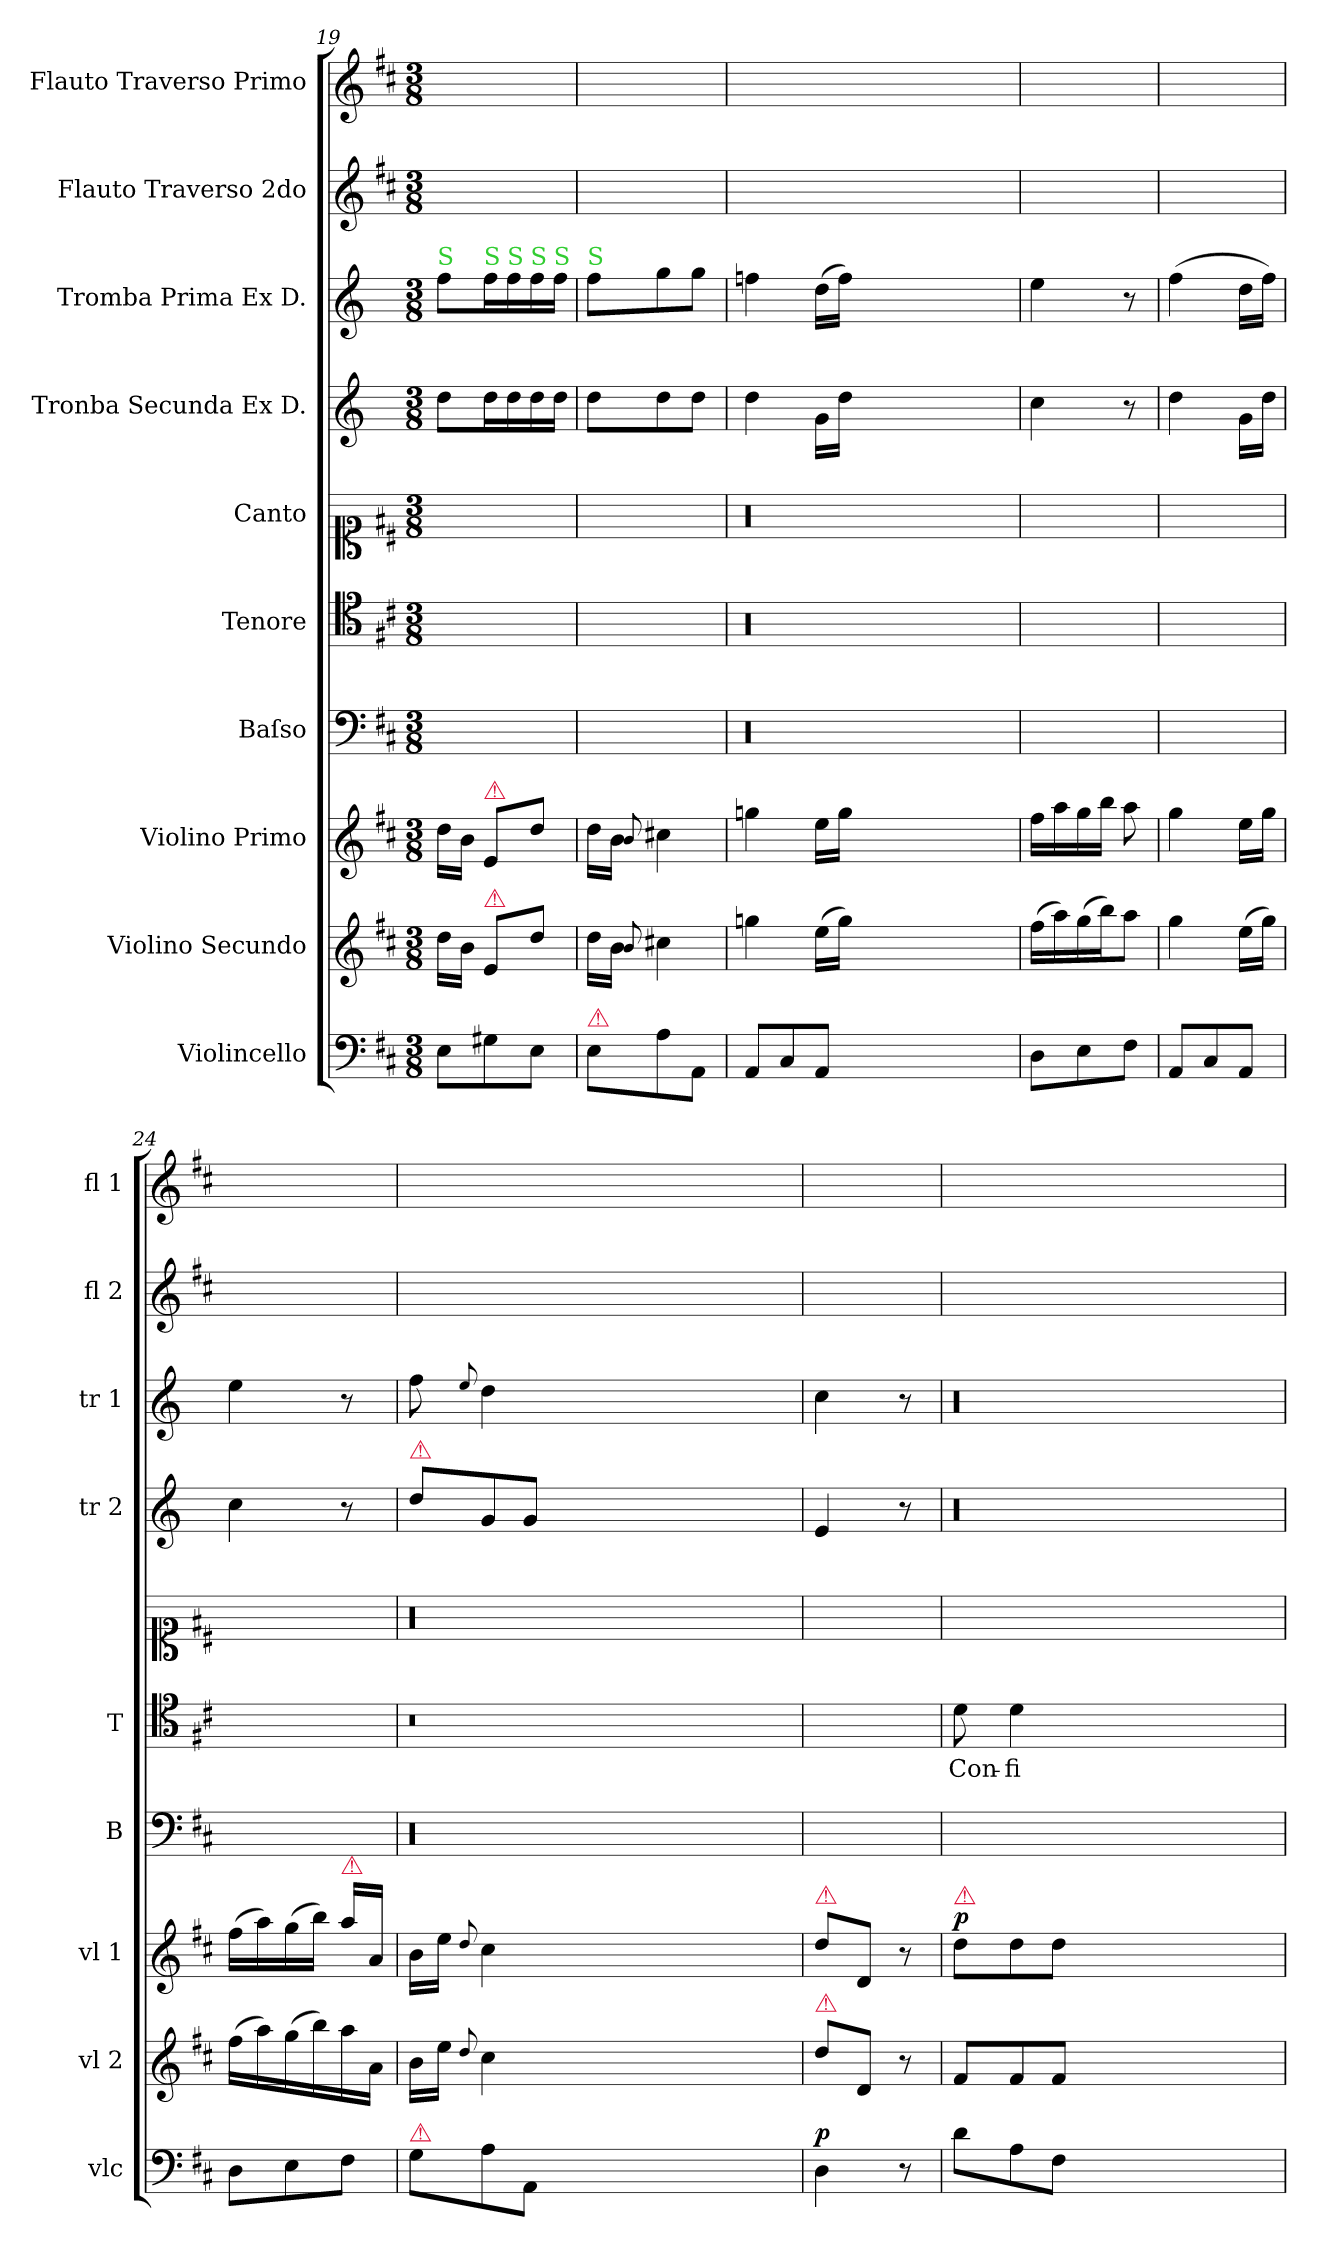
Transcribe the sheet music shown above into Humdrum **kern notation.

**kern	**dynam	**kern	**dynam	**kern	**dynam	**kern	**kern	**text	**kern	**kern	**kern	**kern	**kern
*part10	*part10	*part9	*part9	*part8	*part8	*part7	*part6	*part6	*part5	*part4	*part3	*part2	*part1
*staff10	*staff10	*staff9	*staff9	*staff8	*staff8	*staff7	*staff6	*staff6	*staff5	*staff4	*staff3	*staff2	*staff1
*I"Violincello	*	*I"Violino Secundo	*	*I"Violino Primo	*	*I"Baſso	*I"Tenore	*	*I"Canto	*I"Tronba Secunda Ex D.	*I"Tromba Prima Ex D.	*I"Flauto Traverso 2do	*I"Flauto Traverso Primo
*I'vlc	*	*I'vl 2	*	*I'vl 1	*	*I'B	*I'T	*	*	*I'tr 2	*I'tr 1	*I'fl 2	*I'fl 1
*clefF4	*	*clefG2	*	*clefG2	*	*clefF4	*clefC4	*	*clefC1	*clefG2	*clefG2	*clefG2	*clefG2
*	*	*	*	*	*	*	*	*	*	*ITrd-1c-2	*ITrd-1c-2	*	*
*k[f#c#]	*	*k[f#c#]	*	*k[f#c#]	*	*k[f#c#]	*k[f#c#]	*	*k[f#c#]	*k[f#c#]	*k[f#c#]	*k[f#c#]	*k[f#c#]
*D:	*	*D:	*	*D:	*	*D:	*D:	*	*D:	*	*	*D:	*D:
*M3/8	*	*M3/8	*	*M3/8	*	*M3/8	*M3/8	*	*M3/8	*M3/8	*M3/8	*M3/8	*M3/8
=19	=19	=19	=19	=19	=19	=19	=19	=19	=19	=19	=19	=19	=19
!	!	!	!	!	!	!	!	!	!	!	!LO:TX:a:color=limegreen:t=S	!	!
8E\L	.	16dd\LL	.	16dd\LL	.	4.ryy	4.ryy	.	4.ryy	8ee\L	8gg\L	4.ryy	4.ryy
.	.	16b\JJ	.	16b\JJ	.	.	.	.	.	.	.	.	.
!	!	!	!	!	!	!	!	!	!	!	!LO:TX:a:color=limegreen:t=S	!	!
!	!	!	!	!LO:TX:a:color=crimson:t=⚠	!	!	!	!	!	!	!	!	!
!	!	!LO:TX:a:color=crimson:t=⚠	!	!	!	!	!	!	!	!	!	!	!
8G#X\	.	8e/L	.	8e/L	.	.	.	.	.	16ee\L	16gg\L	.	.
!	!	!	!	!	!	!	!	!	!	!	!LO:TX:a:color=limegreen:t=S	!	!
.	.	.	.	.	.	.	.	.	.	16ee\	16gg\	.	.
!	!	!	!	!	!	!	!	!	!	!	!LO:TX:a:color=limegreen:t=S	!	!
8E\J	.	8dd\J	.	8dd\J	.	.	.	.	.	16ee\	16gg\	.	.
!	!	!	!	!	!	!	!	!	!	!	!LO:TX:a:color=limegreen:t=S	!	!
.	.	.	.	.	.	.	.	.	.	16ee\JJ	16gg\JJ	.	.
=20	=20	=20	=20	=20	=20	=20	=20	=20	=20	=20	=20	=20	=20
!	!	!	!	!	!	!	!	!	!	!	!LO:TX:a:color=limegreen:t=S	!	!
!LO:TX:a:color=crimson:t=⚠	!	!	!	!	!	!	!	!	!	!	!	!	!
8E\L	.	16dd\LL	.	16dd\LL	.	4.ryy	4.ryy	.	4.ryy	8ee\L	8gg\L	4.ryy	4.ryy
.	.	16b\JJ	.	16b\JJ	.	.	.	.	.	.	.	.	.
.	.	8qqb/	.	8qqb/	.	.	.	.	.	.	.	.	.
8A\	.	4cc#X\	.	4cc#X\	.	.	.	.	.	8ee\	8aa\	.	.
8AA/J	.	.	.	.	.	.	.	.	.	8ee\J	8aa\J	.	.
=21	=21	=21	=21	=21	=21	=21	=21	=21	=21	=21	=21	=21	=21
!	!	!	!	!	!	!LO:N:vis=00	!LO:N:vis=00	!	!LO:N:vis=00	!	!	!	!
8AA/L	.	4ggn\	.	4ggn\	.	1.r	1.r	.	1.r	4ee\	4ggn\	4.ryy	4.ryy
8C#/	.	.	.	.	.	.	.	.	.	.	.	.	.
8AA/J	.	(16ee\LL	.	16ee\LL	.	.	.	.	.	16a\LL	(16ee\LL	.	.
.	.	16gg\JJ)	.	16gg\JJ	.	.	.	.	.	16ee\JJ	16gg\JJ)	.	.
1ryy	.	1ryy	.	1ryy	.	.	.	.	.	1ryy	1ryy	1ryy	1ryy
8ryy	.	8ryy	.	8ryy	.	.	.	.	.	8ryy	8ryy	8ryy	8ryy
=22	=22	=22	=22	=22	=22	=22	=22	=22	=22	=22	=22	=22	=22
8D\L	.	(16ff#\LL	.	16ff#\LL	.	4.ryy	4.ryy	.	4.ryy	4dd\	4ff#\	4.ryy	4.ryy
.	.	16aa\)	.	16aa\	.	.	.	.	.	.	.	.	.
8E\	.	(16gg\	.	16gg\	.	.	.	.	.	.	.	.	.
.	.	16bb\J)	.	16bb\JJ	.	.	.	.	.	.	.	.	.
8F#\J	.	8aa\J	.	8aa\	.	.	.	.	.	8r	8r	.	.
=23	=23	=23	=23	=23	=23	=23	=23	=23	=23	=23	=23	=23	=23
8AA/L	.	4gg\	.	4gg\	.	4.ryy	4.ryy	.	4.ryy	4ee\	(4gg\	4.ryy	4.ryy
8C#/	.	.	.	.	.	.	.	.	.	.	.	.	.
8AA/J	.	(16ee\LL	.	16ee\LL	.	.	.	.	.	16a\LL	16ee\LL	.	.
.	.	16gg\JJ)	.	16gg\JJ	.	.	.	.	.	16ee\JJ	16gg\JJ)	.	.
=24	=24	=24	=24	=24	=24	=24	=24	=24	=24	=24	=24	=24	=24
8D\L	.	(16ff#\LL	.	(16ff#\LL	.	4.ryy	4.ryy	.	4.ryy	4dd\	4ff#\	4.ryy	4.ryy
.	.	16aa\)	.	16aa\)	.	.	.	.	.	.	.	.	.
8E\	.	(16gg\	.	(16gg\	.	.	.	.	.	.	.	.	.
.	.	16bb\)	.	16bb\JJ)	.	.	.	.	.	.	.	.	.
!	!	!	!	!LO:TX:a:color=crimson:t=⚠	!	!	!	!	!	!	!	!	!
8F#\J	.	16aa\	.	16aa\LL	.	.	.	.	.	8r	8r	.	.
.	.	16a\JJ	.	16a/JJ	.	.	.	.	.	.	.	.	.
=25	=25	=25	=25	=25	=25	=25	=25	=25	=25	=25	=25	=25	=25
!	!	!	!	!	!	!	!	!	!	!LO:TX:a:color=crimson:t=⚠	!	!	!
!LO:TX:a:color=crimson:t=⚠	!	!	!	!	!	!	!	!	!	!	!	!	!
!	!	!	!	!	!	!LO:N:vis=00	!LO:N:vis=0	!	!LO:N:vis=00	!	!	!	!
8G\L	.	16b\LL	.	16b\LL	.	1.r	2.r	.	1.r	8ee\L	8gg\	4.ryy	4.ryy
.	.	16ee\JJ	.	16ee\JJ	.	.	.	.	.	.	.	.	.
.	.	8qqdd/	.	8qqdd/	.	.	.	.	.	.	8qqff#/	.	.
8A\	.	4cc#\	.	4cc#\	.	.	.	.	.	8a/	4ee\	.	.
8AA/J	.	.	.	.	.	.	.	.	.	8a/J	.	.	.
1ryy	.	1ryy	.	1ryy	.	.	.	.	.	1ryy	1ryy	1ryy	1ryy
.	.	.	.	.	.	.	2.ryy	.	.	.	.	.	.
8ryy	.	8ryy	.	8ryy	.	.	.	.	.	8ryy	8ryy	8ryy	8ryy
=26	=26	=26	=26	=26	=26	=26	=26	=26	=26	=26	=26	=26	=26
!	!	!	!	!LO:TX:a:color=crimson:t=⚠	!	!	!	!	!	!	!	!	!
!	!	!LO:TX:a:color=crimson:t=⚠	!	!	!	!	!	!	!	!	!	!	!
!	!LO:DY:a	!	!	!	!	!	!	!	!	!	!	!	!
4D\	p	8dd\L	.	8dd\L	.	4.ryy	4.ryy	.	4.ryy	4f#/	4dd\	4.ryy	4.ryy
.	.	8d/J	.	8d/J	.	.	.	.	.	.	.	.	.
8r	.	8r	.	8r	.	.	.	.	.	8r	8r	.	.
=27	=27	=27	=27	=27	=27	=27	=27	=27	=27	=27	=27	=27	=27
!	!	!	!	!LO:TX:a:color=crimson:t=⚠	!	!	!	!	!	!	!	!	!
!	!	!	!LO:DY:a	!	!LO:DY:a	!	!	!	!	!LO:N:vis=00	!LO:N:vis=00	!	!
8d\L	.	8f#/L	pia	8dd\L	p	1.ryy	8d\	Con-	1.ryy	1.r	1.r	4.ryy	4.ryy
8A\	.	8f#/	.	8dd\	.	.	4d\	-fi-	.	.	.	.	.
8F#\J	.	8f#/J	.	8dd\J	.	.	.	.	.	.	.	.	.
1ryy	.	1ryy	.	1ryy	.	.	1ryy	.	.	.	.	1ryy	1ryy
8ryy	.	8ryy	.	8ryy	.	.	8ryy	.	.	.	.	8ryy	8ryy
=	=	=	=	=	=	=	=	=	=	=	=	=	=
*-	*-	*-	*-	*-	*-	*-	*-	*-	*-	*-	*-	*-	*-
